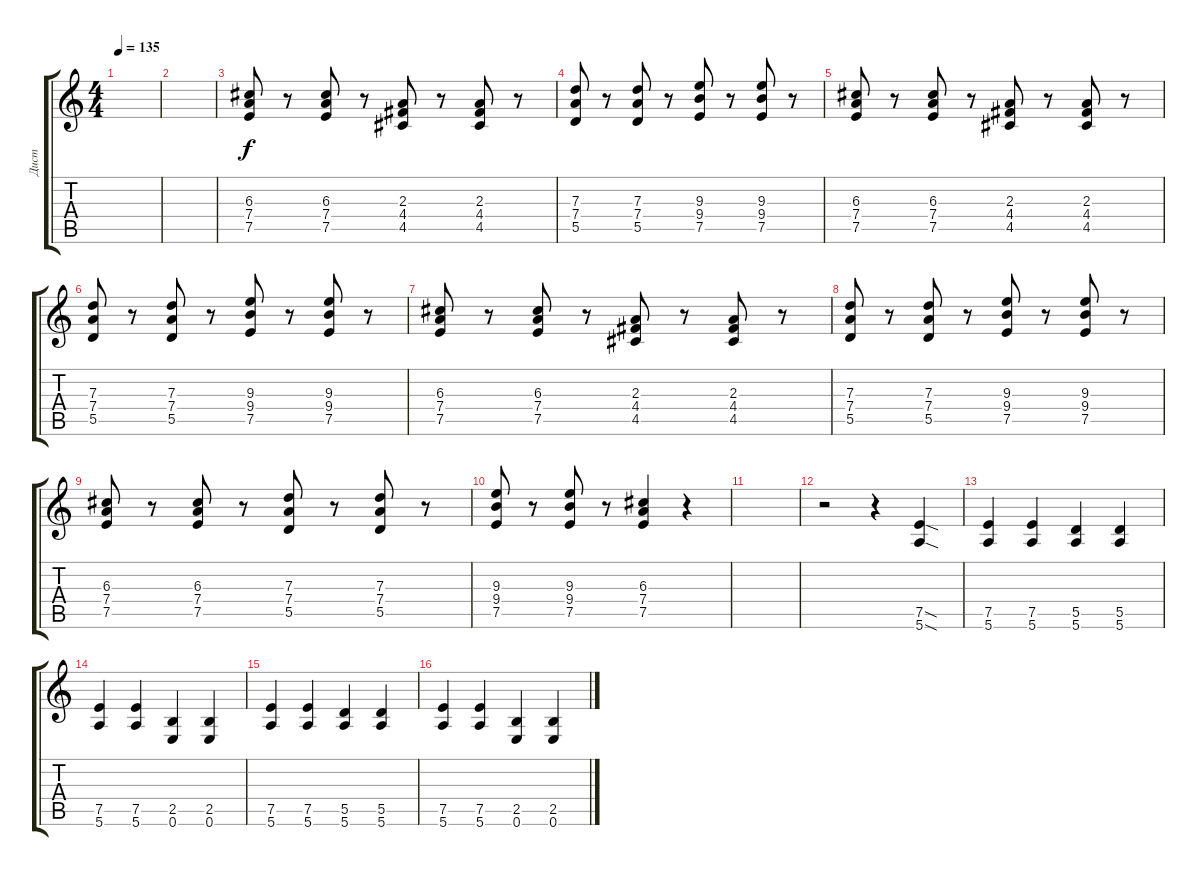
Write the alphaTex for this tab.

\track ("Дист" "Дист") {instrument distortionguitar}
\staff {score tabs}
\tuning (E4 B3 G3 D3 A2 E2) {hide}
\ts (4 4)
\tempo 135
\clef g2
\ks c
|
|
(6.3 7.4 7.5).8 r.8 (6.3 7.4 7.5).8 r.8 (2.3 4.4 4.5).8 r.8 (2.3 4.4 4.5).8 r.8 |
(7.3 7.4 5.5).8 r.8 (7.3 7.4 5.5).8 r.8 (9.3 9.4 7.5).8 r.8 (9.3 9.4 7.5).8 r.8 |
(6.3 7.4 7.5).8 r.8 (6.3 7.4 7.5).8 r.8 (2.3 4.4 4.5).8 r.8 (2.3 4.4 4.5).8 r.8 |
(7.3 7.4 5.5).8 r.8 (7.3 7.4 5.5).8 r.8 (9.3 9.4 7.5).8 r.8 (9.3 9.4 7.5).8 r.8 |
(6.3 7.4 7.5).8 r.8 (6.3 7.4 7.5).8 r.8 (2.3 4.4 4.5).8 r.8 (2.3 4.4 4.5).8 r.8 |
(7.3 7.4 5.5).8 r.8 (7.3 7.4 5.5).8 r.8 (9.3 9.4 7.5).8 r.8 (9.3 9.4 7.5).8 r.8 |
(6.3 7.4 7.5).8 r.8 (6.3 7.4 7.5).8 r.8 (7.3 7.4 5.5).8 r.8 (7.3 7.4 5.5).8 r.8 |
(9.3 9.4 7.5).8 r.8 (9.3 9.4 7.5).8 r.8 (6.3 7.4 7.5).4 r.4 |
|
r.2 r.4 (7.5{sod} 5.6{sod}).4 |
(7.5 5.6).4 (7.5 5.6).4 (5.5 5.6).4 (5.5 5.6).4 |
(7.5 5.6).4 (7.5 5.6).4 (2.5 0.6).4 (2.5 0.6).4 |
(7.5 5.6).4 (7.5 5.6).4 (5.5 5.6).4 (5.5 5.6).4 |
(7.5 5.6).4 (7.5 5.6).4 (2.5 0.6).4 (2.5 0.6).4
